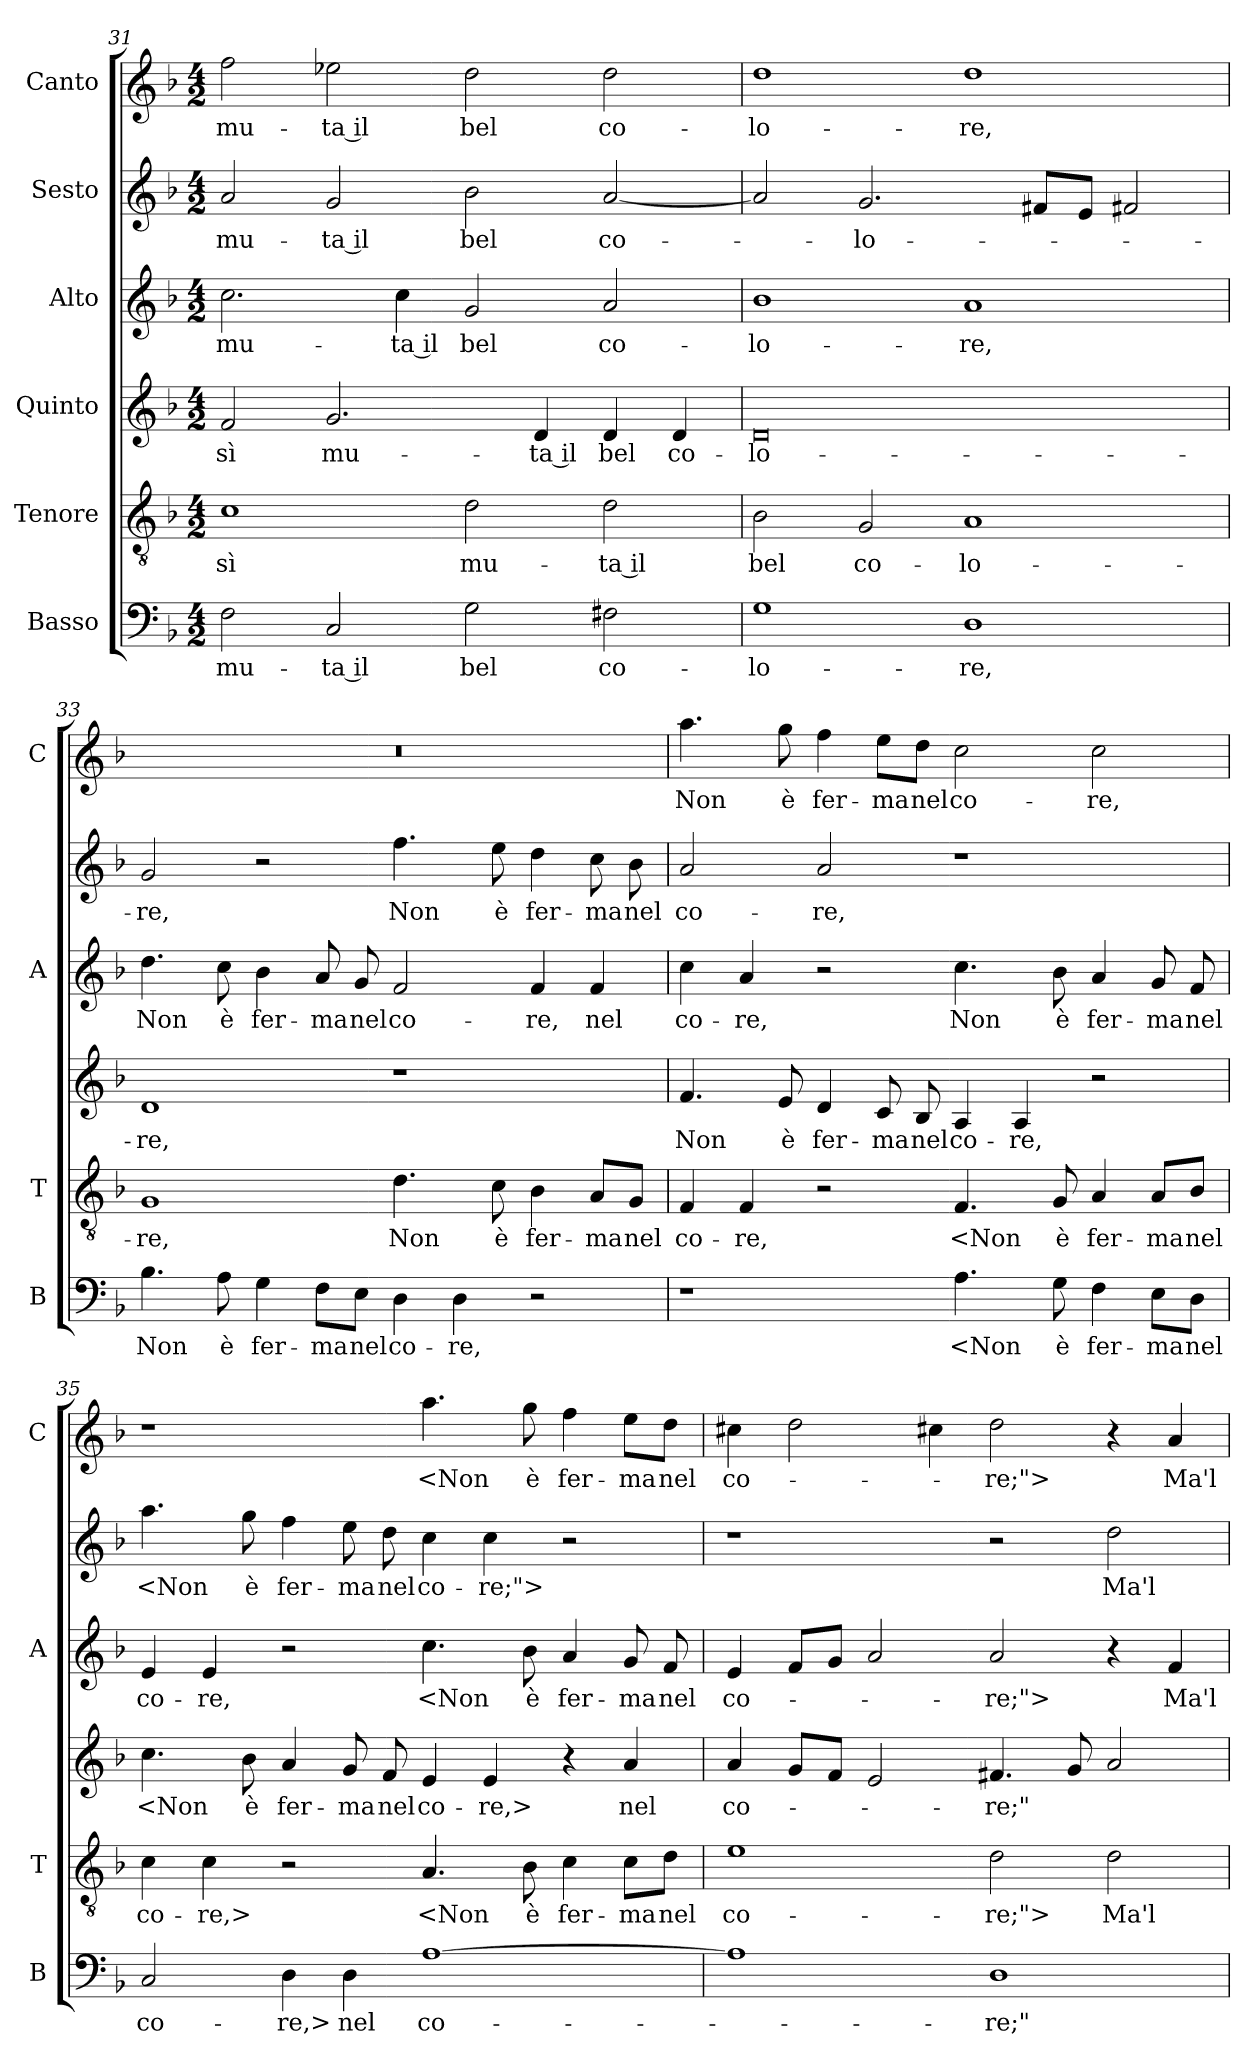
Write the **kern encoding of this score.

**kern	**text	**kern	**text	**kern	**text	**kern	**text	**kern	**text	**kern	**text
*part6	*part6	*part5	*part5	*part4	*part4	*part3	*part3	*part2	*part2	*part1	*part1
*staff6	*staff6	*staff5	*staff5	*staff4	*staff4	*staff3	*staff3	*staff2	*staff2	*staff1	*staff1
*I"Basso	*	*I"Tenore	*	*I"Quinto	*	*I"Alto	*	*I"Sesto	*	*I"Canto	*
*I'B	*	*I'T	*	*	*	*I'A	*	*	*	*I'C	*
*clefF4	*	*clefGv2	*	*clefG2	*	*clefG2	*	*clefG2	*	*clefG2	*
*k[b-]	*	*k[b-]	*	*k[b-]	*	*k[b-]	*	*k[b-]	*	*k[b-]	*
*F:	*	*F:	*	*F:	*	*F:	*	*F:	*	*F:	*
*M4/2	*	*M4/2	*	*M4/2	*	*M4/2	*	*M4/2	*	*M4/2	*
=31	=31	=31	=31	=31	=31	=31	=31	=31	=31	=31	=31
2F	mu-	1c	-sì	2f	-sì	2.cc	mu-	2a	mu-	2ff	mu-
2C	-ta il	.	.	2.g	mu-	.	.	2g	-ta il	2ee-X	-ta il
.	.	.	.	.	.	4cc	-ta il	.	.	.	.
2G	bel	2d	mu-	.	.	2g	bel	2b-	bel	2dd	bel
.	.	.	.	4d	-ta il	.	.	.	.	.	.
2F#X	co-	2d	-ta il	4d	bel	2a	co-	[2a	co-	2dd	co-
.	.	.	.	4d	co-	.	.	.	.	.	.
=32	=32	=32	=32	=32	=32	=32	=32	=32	=32	=32	=32
1G	-lo-	2B-	bel	0d	-lo-	1b-	-lo-	2a]	.	1dd	-lo-
.	.	2G	co-	.	.	.	.	2.g	-lo-	.	.
1D	-re,	1A	-lo-	.	.	1a	-re,	.	.	1dd	-re,
.	.	.	.	.	.	.	.	8f#XL	.	.	.
.	.	.	.	.	.	.	.	8eJ	.	.	.
.	.	.	.	.	.	.	.	2f#X	.	.	.
=33	=33	=33	=33	=33	=33	=33	=33	=33	=33	=33	=33
4.B-	Non	1G	-re,	1d	-re,	4.dd	Non	2g	-re,	0r	.
8A	è	.	.	.	.	8cc	è	.	.	.	.
4G	fer-	.	.	.	.	4b-	fer-	2r	.	.	.
8F\L	-ma	.	.	.	.	8a	-ma	.	.	.	.
8E\J	nel	.	.	.	.	8g	nel	.	.	.	.
4D	co-	4.d	Non	1r	.	2f	co-	4.ff	Non	.	.
4D	-re,	.	.	.	.	.	.	.	.	.	.
.	.	8c	è	.	.	.	.	8ee	è	.	.
2r	.	4B-	fer-	.	.	4f	-re,	4dd	fer-	.	.
.	.	8A/L	-ma	.	.	4f	nel	8cc	-ma	.	.
.	.	8G/J	nel	.	.	.	.	8b-	nel	.	.
=34	=34	=34	=34	=34	=34	=34	=34	=34	=34	=34	=34
1r	.	4F	co-	4.f	Non	4cc	co-	2a	co-	4.aa	Non
.	.	4F	-re,	.	.	4a	-re,	.	.	.	.
.	.	.	.	8e	è	.	.	.	.	8gg	è
.	.	2r	.	4d	fer-	2r	.	2a	-re,	4ff	fer-
.	.	.	.	8c	-ma	.	.	.	.	8ee\L	-ma
.	.	.	.	8B-	nel	.	.	.	.	8dd\J	nel
4.A	<Non	4.F	<Non	4A	co-	4.cc	Non	1r	.	2cc	co-
.	.	.	.	4A	-re,	.	.	.	.	.	.
8G	è	8G	è	.	.	8b-	è	.	.	.	.
4F	fer-	4A	fer-	2r	.	4a	fer-	.	.	2cc	-re,
8E\L	-ma	8A/L	-ma	.	.	8g	-ma	.	.	.	.
8D\J	nel	8B-/J	nel	.	.	8f	nel	.	.	.	.
=35	=35	=35	=35	=35	=35	=35	=35	=35	=35	=35	=35
2C	co-	4c	co-	4.cc	<Non	4e	co-	4.aa	<Non	1r	.
.	.	4c	-re,>	.	.	4e	-re,	.	.	.	.
.	.	.	.	8b-	è	.	.	8gg	è	.	.
4D	-re,>	2r	.	4a	fer-	2r	.	4ff	fer-	.	.
4D	nel	.	.	8g	-ma	.	.	8ee	-ma	.	.
.	.	.	.	8f	nel	.	.	8dd	nel	.	.
[1A	co-	4.A	<Non	4e	co-	4.cc	<Non	4cc	co-	4.aa	<Non
.	.	.	.	4e	-re,>	.	.	4cc	-re;">	.	.
.	.	8B-	è	.	.	8b-	è	.	.	8gg	è
.	.	4c	fer-	4r	.	4a	fer-	2r	.	4ff	fer-
.	.	8c\L	-ma	4a	nel	8g	-ma	.	.	8ee\L	-ma
.	.	8d\J	nel	.	.	8f	nel	.	.	8dd\J	nel
=36	=36	=36	=36	=36	=36	=36	=36	=36	=36	=36	=36
1A]	.	1e	co-	4a	co-	4e	co-	1r	.	4cc#X	co-
.	.	.	.	8gL	.	8fL	.	.	.	2dd	.
.	.	.	.	8fJ	.	8gJ	.	.	.	.	.
.	.	.	.	2e	.	2a	.	.	.	.	.
.	.	.	.	.	.	.	.	.	.	4cc#X	.
1D	-re;"	2d	-re;">	4.f#X	-re;"	2a	-re;">	2r	.	2dd	-re;">
.	.	.	.	8g	.	.	.	.	.	.	.
.	.	2d	Ma'l	2a	.	4r	.	2dd	Ma'l	4r	.
.	.	.	.	.	.	4f	Ma'l	.	.	4a	Ma'l
=	=	=	=	=	=	=	=	=	=	=	=
*-	*-	*-	*-	*-	*-	*-	*-	*-	*-	*-	*-
